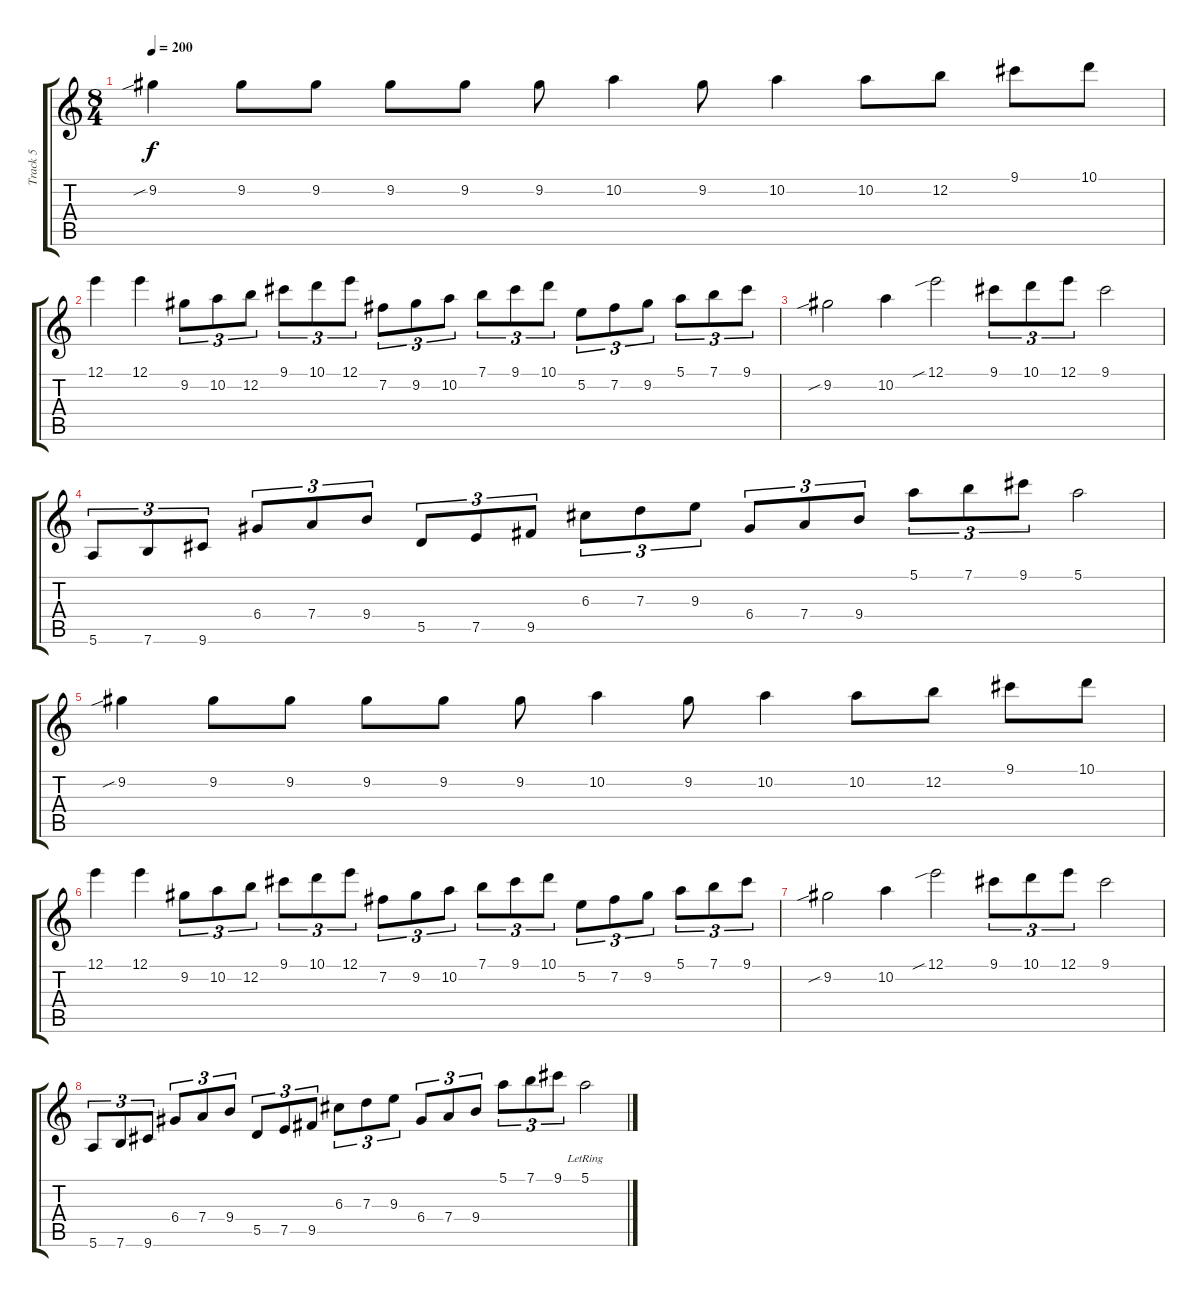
\track ("Track 5" "Track 5") {instrument overdrivenguitar}
\staff {score tabs}
\tuning (E4 B3 G3 D3 A2 E2) {hide}
\ts (8 4)
\tempo 200
\clef g2
\ks c
9.2{sib}.4{dy f} 9.2.8 9.2.8 9.2.8 9.2.8 9.2.8 10.2.4 9.2.8 10.2.4 10.2.8 12.2.8 9.1.8 10.1.8 |
12.1.4 12.1.4 9.2.8{tu (3 2)} 10.2.8{tu (3 2)} 12.2.8{tu (3 2)} 9.1.8{tu (3 2)} 10.1.8{tu (3 2)} 12.1.8{tu (3 2)} 7.2.8{tu (3 2)} 9.2.8{tu (3 2)} 10.2.8{tu (3 2)} 7.1.8{tu (3 2)} 9.1.8{tu (3 2)} 10.1.8{tu (3 2)} 5.2.8{tu (3 2)} 7.2.8{tu (3 2)} 9.2.8{tu (3 2)} 5.1.8{tu (3 2)} 7.1.8{tu (3 2)} 9.1.8{tu (3 2)} |
9.2{sib}.2 10.2.4 12.1{sib}.2 9.1.8{tu (3 2)} 10.1.8{tu (3 2)} 12.1.8{tu (3 2)} 9.1.2 |
5.6.8{tu (3 2)} 7.6.8{tu (3 2)} 9.6.8{tu (3 2)} 6.4.8{tu (3 2)} 7.4.8{tu (3 2)} 9.4.8{tu (3 2)} 5.5.8{tu (3 2)} 7.5.8{tu (3 2)} 9.5.8{tu (3 2)} 6.3.8{tu (3 2)} 7.3.8{tu (3 2)} 9.3.8{tu (3 2)} 6.4.8{tu (3 2)} 7.4.8{tu (3 2)} 9.4.8{tu (3 2)} 5.1.8{tu (3 2)} 7.1.8{tu (3 2)} 9.1.8{tu (3 2)} 5.1.2 |
9.2{sib}.4 9.2.8 9.2.8 9.2.8 9.2.8 9.2.8 10.2.4 9.2.8 10.2.4 10.2.8 12.2.8 9.1.8 10.1.8 |
12.1.4 12.1.4 9.2.8{tu (3 2)} 10.2.8{tu (3 2)} 12.2.8{tu (3 2)} 9.1.8{tu (3 2)} 10.1.8{tu (3 2)} 12.1.8{tu (3 2)} 7.2.8{tu (3 2)} 9.2.8{tu (3 2)} 10.2.8{tu (3 2)} 7.1.8{tu (3 2)} 9.1.8{tu (3 2)} 10.1.8{tu (3 2)} 5.2.8{tu (3 2)} 7.2.8{tu (3 2)} 9.2.8{tu (3 2)} 5.1.8{tu (3 2)} 7.1.8{tu (3 2)} 9.1.8{tu (3 2)} |
9.2{sib}.2 10.2.4 12.1{sib}.2 9.1.8{tu (3 2)} 10.1.8{tu (3 2)} 12.1.8{tu (3 2)} 9.1.2 |
5.6.8{tu (3 2)} 7.6.8{tu (3 2)} 9.6.8{tu (3 2)} 6.4.8{tu (3 2)} 7.4.8{tu (3 2)} 9.4.8{tu (3 2)} 5.5.8{tu (3 2)} 7.5.8{tu (3 2)} 9.5.8{tu (3 2)} 6.3.8{tu (3 2)} 7.3.8{tu (3 2)} 9.3.8{tu (3 2)} 6.4.8{tu (3 2)} 7.4.8{tu (3 2)} 9.4.8{tu (3 2)} 5.1.8{tu (3 2)} 7.1.8{tu (3 2)} 9.1.8{tu (3 2)} 5.1{lr}.2
